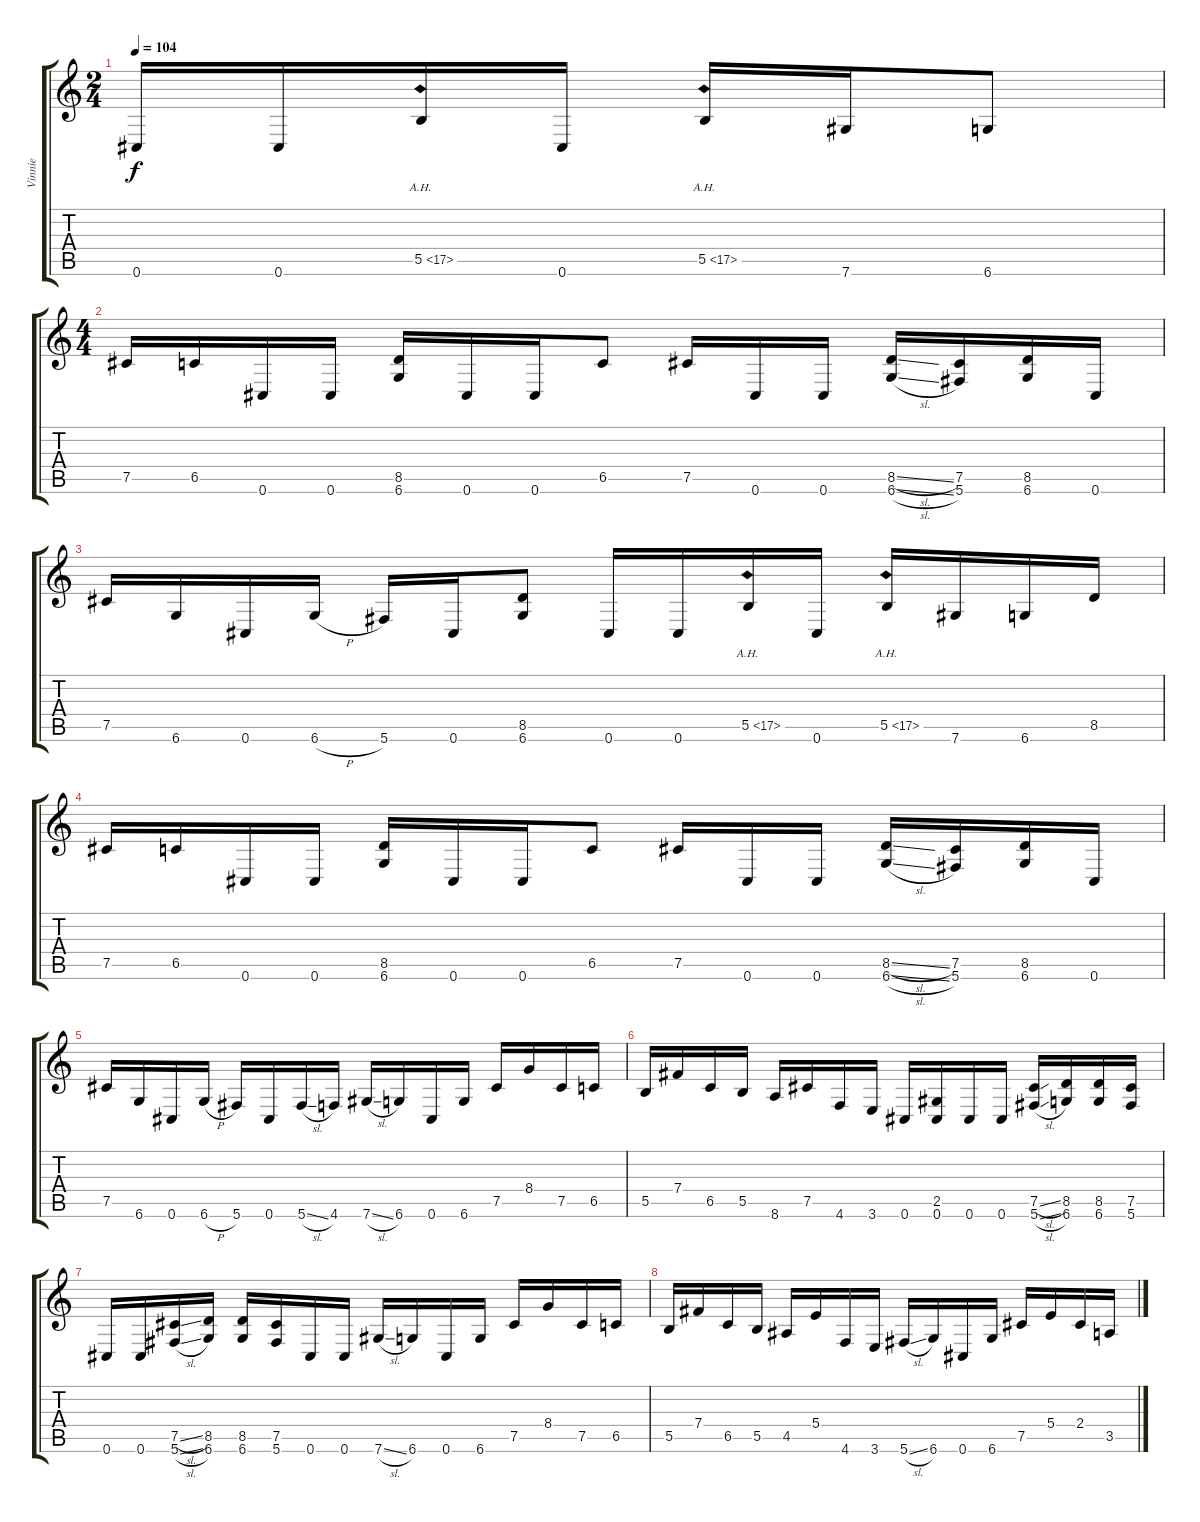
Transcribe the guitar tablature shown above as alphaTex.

\track ("Vinnie" "Vinnie") {instrument distortionguitar}
\staff {score tabs}
\tuning (Db4 Ab3 E3 B2 Gb2 Db2) {hide}
\ts (2 4)
\tempo 104
\clef g2
\ks c
0.6.16{dy f} 0.6.16 5.5{ah 12}.16 0.6.16 5.5{ah 12}.16 7.6.16 6.6.8 |
\ts (4 4)
7.5.16 6.5.16 0.6.16 0.6.16 (8.5 6.6).16 0.6.16 0.6.16 6.5.8 7.5.16 0.6.16 0.6.16 (8.5{sl} 6.6{sl}).16 (7.5 5.6).16 (8.5 6.6).16 0.6.16 |
7.5.16 6.6.16 0.6.16 6.6{h}.16 5.6.16 0.6.16 (8.5 6.6).8 0.6.16 0.6.16 5.5{ah 12}.16 0.6.16 5.5{ah 12}.16 7.6.16 6.6.16 8.5.16 |
7.5.16 6.5.16 0.6.16 0.6.16 (8.5 6.6).16 0.6.16 0.6.16 6.5.8 7.5.16 0.6.16 0.6.16 (8.5{sl} 6.6{sl}).16 (7.5 5.6).16 (8.5 6.6).16 0.6.16 |
7.5.16 6.6.16 0.6.16 6.6{h}.16 5.6.16 0.6.16 5.6{sl}.16 4.6.16 7.6{sl}.16 6.6.16 0.6.16 6.6.16 7.5.16 8.4.16 7.5.16 6.5.16 |
5.5.16 7.4.16 6.5.16 5.5.16 8.6.16 7.5.16 4.6.16 3.6.16 0.6.16 (2.5 0.6).16 0.6.16 0.6.16 (7.5{sl} 5.6{sl}).16 (8.5 6.6).16 (8.5 6.6).16 (7.5 5.6).16 |
0.6.16 0.6.16 (7.5{sl} 5.6{sl}).16 (8.5 6.6).16 (8.5 6.6).16 (7.5 5.6).16 0.6.16 0.6.16 7.6{sl}.16 6.6.16 0.6.16 6.6.16 7.5.16 8.4.16 7.5.16 6.5.16 |
5.5.16 7.4.16 6.5.16 5.5.16 4.5.16 5.4.16 4.6.16 3.6.16 5.6{sl}.16 6.6.16 0.6.16 6.6.16 7.5.16 5.4.16 2.4.16 3.5.16
